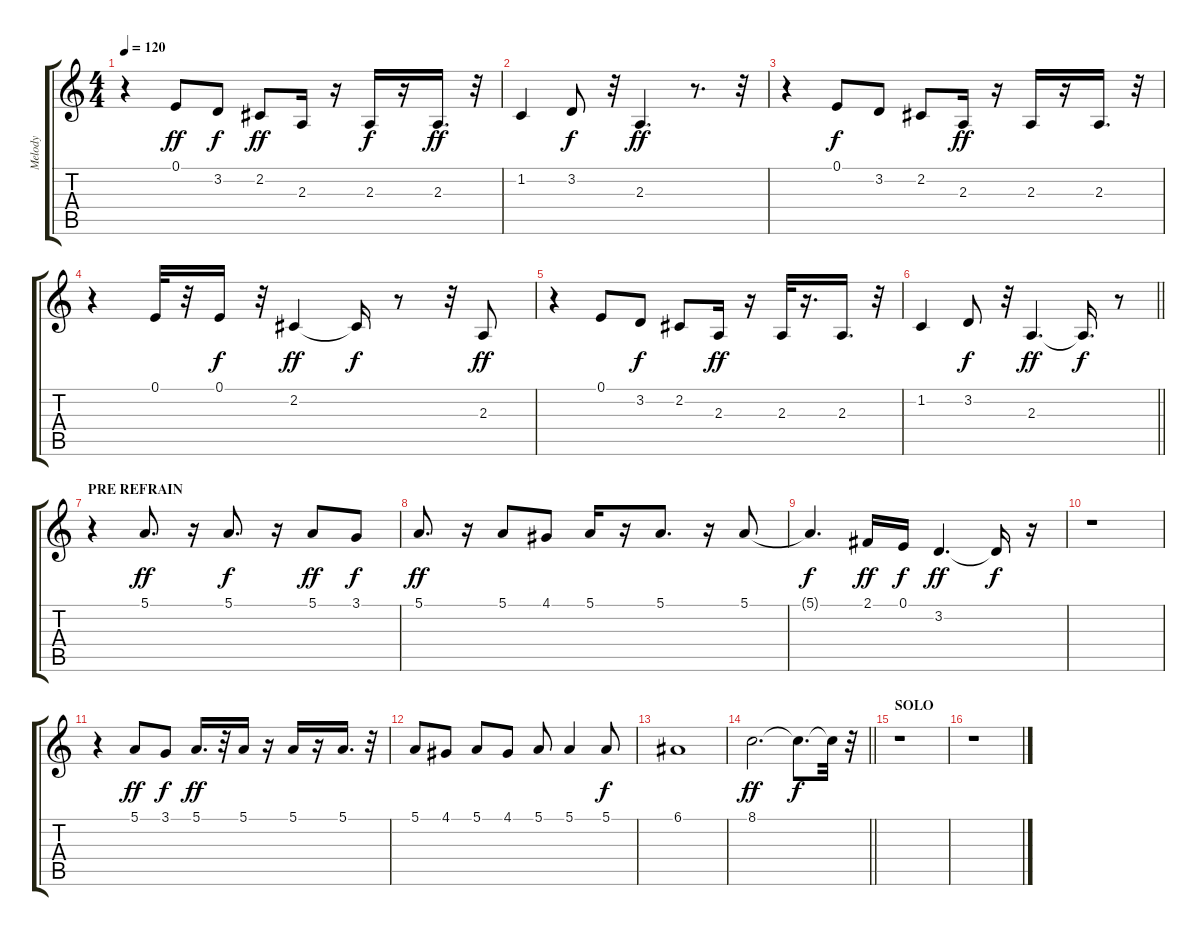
\track ("Melody" "Melody") {instrument acousticgrandpiano}
\staff {score tabs}
\tuning (E4 B3 G3 D3 A2 E2) {hide}
\ts (4 4)
\tempo 120
\clef g2
\ks c
r.4{dy ff} 0.1.8 3.2.8{dy f} 2.2.8{dy ff} 2.3.16 r.16 2.3.16{dy f} r.16 2.3.16{d dy ff} r.32 |
1.2.4 3.2.8{dy f} r.32 2.3.4{d dy ff} r.8{d} r.32 |
r.4 0.1.8{dy f} 3.2.8 2.2.8 2.3.16{dy ff} r.16 2.3.16 r.16 2.3.16{d} r.32 |
r.4 0.1.32 r.32 0.1.16{dy f} r.32 2.2.4{dy ff} 2.2{t}.16{dy f} r.8 r.32 2.3.8{dy ff} |
r.4 0.1.8 3.2.8{dy f} 2.2.8 2.3.16{dy ff} r.16 2.3.32 r.16{d} 2.3.16{d} r.32 |
\barLineRight lightlight
1.2.4 3.2.8{dy f} r.32 2.3.4{d dy ff} 2.3{t}.16{d dy f} r.8 |
\section ("" "PRE REFRAIN")
r.4 5.1.8{d dy ff} r.16 5.1.8{d dy f} r.16 5.1.8{dy ff} 3.1.8{dy f} |
5.1.8{d dy ff} r.16 5.1.8 4.1.8 5.1.16 r.16 5.1.8{d} r.16 5.1.8 |
5.1{t}.4{d dy f} 2.1.16{dy ff} 0.1.16{dy f} 3.2.4{d dy ff} 3.2{t}.16{dy f} r.16 |
r.1 |
r.4 5.1.8{dy ff} 3.1.8{dy f} 5.1.16{d dy ff} r.32 5.1.16 r.16 5.1.16 r.16 5.1.16{d} r.32 |
5.1.8 4.1.8 5.1.8 4.1.8 5.1.8 5.1.4 5.1.8{dy f} |
6.1.1 |
\barLineRight lightlight
8.1.2{d dy ff} 8.1{t}.8{d dy f} 8.1{t}.32 r.32 |
\section ("" "SOLO")
r.1 |
r.1
